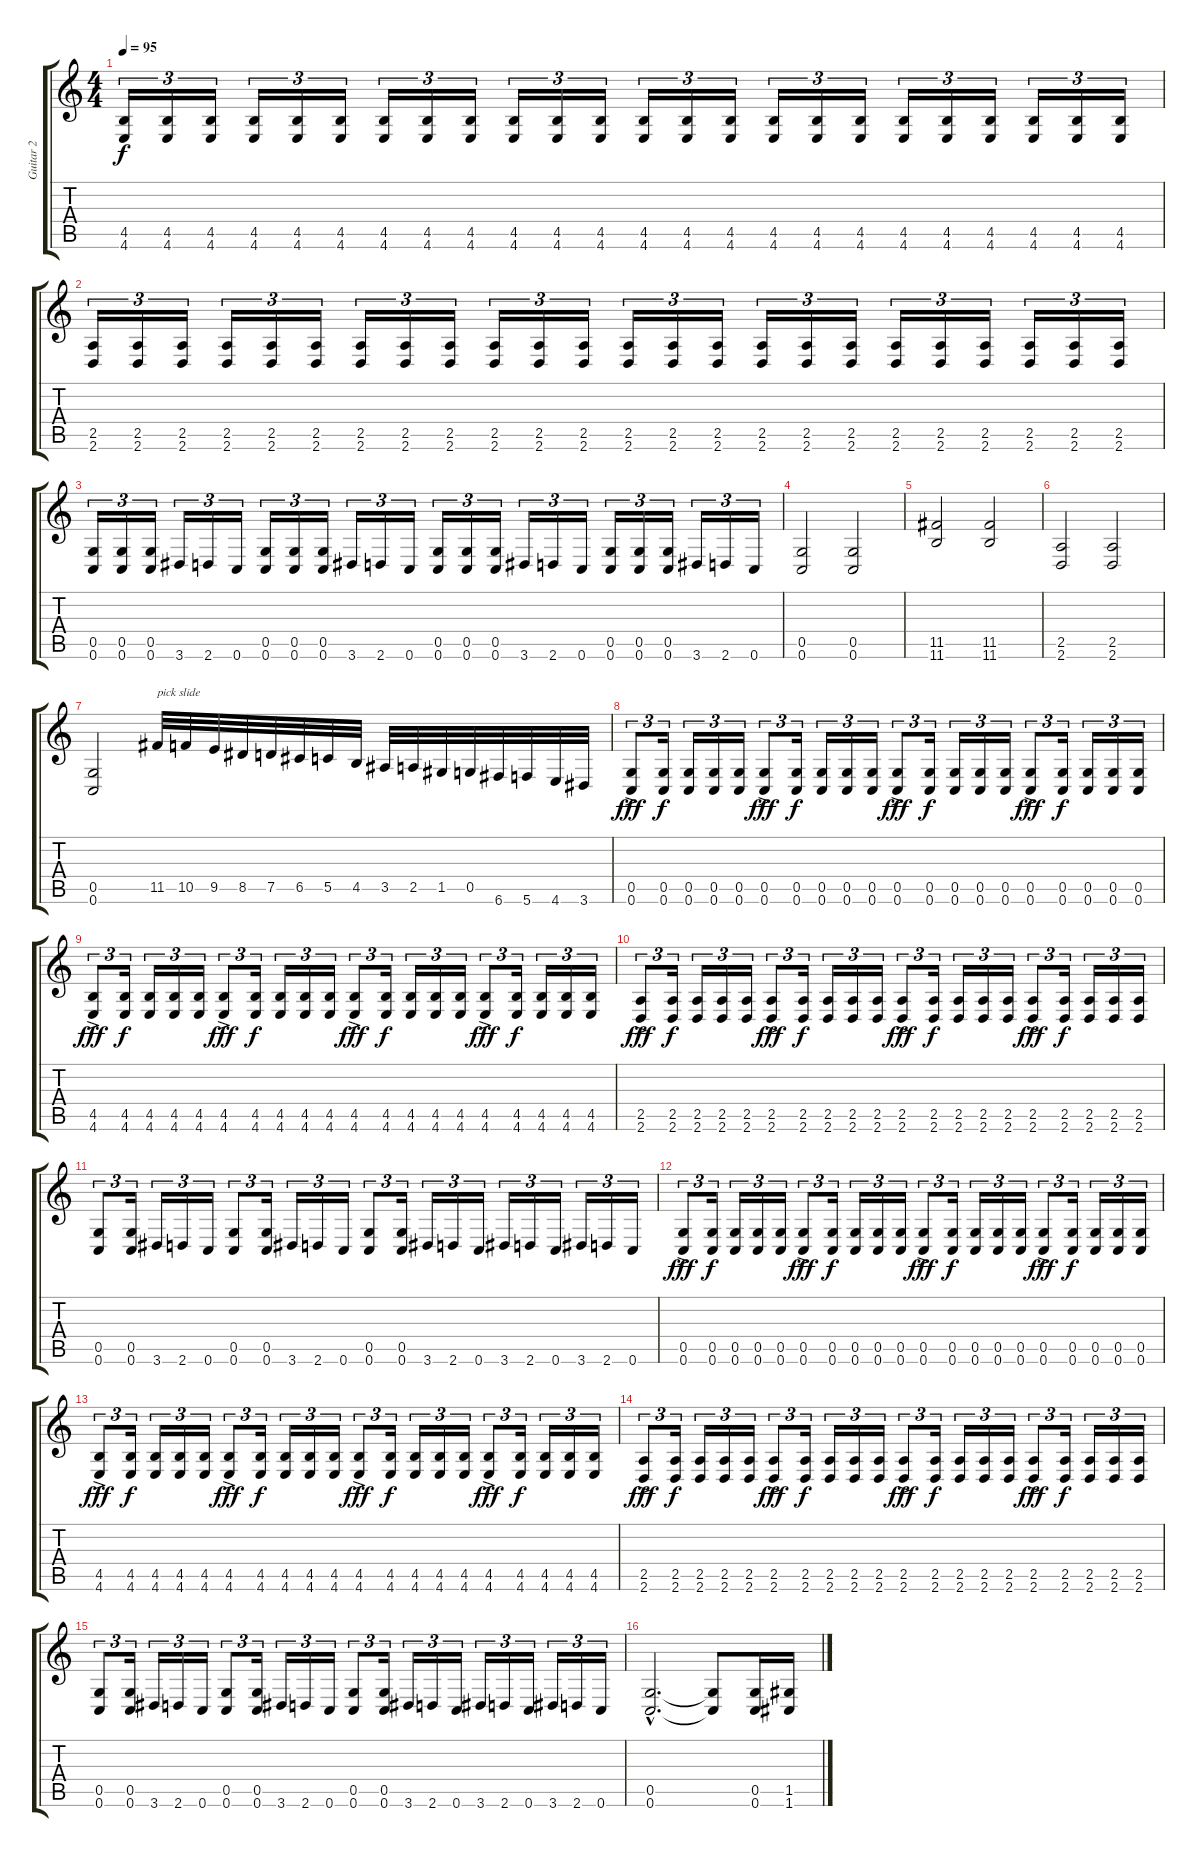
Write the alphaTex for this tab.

\track ("Guitar 2" "Guitar 2") {instrument distortionguitar}
\staff {score tabs}
\tuning (D4 A3 F3 C3 G2 C2) {hide}
\ts (4 4)
\tempo 95
\clef g2
\ks c
(4.5 4.6).16{tu (3 2) dy f} (4.5 4.6).16{tu (3 2)} (4.5 4.6).16{tu (3 2)} (4.5 4.6).16{tu (3 2)} (4.5 4.6).16{tu (3 2)} (4.5 4.6).16{tu (3 2)} (4.5 4.6).16{tu (3 2)} (4.5 4.6).16{tu (3 2)} (4.5 4.6).16{tu (3 2)} (4.5 4.6).16{tu (3 2)} (4.5 4.6).16{tu (3 2)} (4.5 4.6).16{tu (3 2)} (4.5 4.6).16{tu (3 2)} (4.5 4.6).16{tu (3 2)} (4.5 4.6).16{tu (3 2)} (4.5 4.6).16{tu (3 2)} (4.5 4.6).16{tu (3 2)} (4.5 4.6).16{tu (3 2)} (4.5 4.6).16{tu (3 2)} (4.5 4.6).16{tu (3 2)} (4.5 4.6).16{tu (3 2)} (4.5 4.6).16{tu (3 2)} (4.5 4.6).16{tu (3 2)} (4.5 4.6).16{tu (3 2)} |
(2.5 2.6).16{tu (3 2)} (2.5 2.6).16{tu (3 2)} (2.5 2.6).16{tu (3 2)} (2.5 2.6).16{tu (3 2)} (2.5 2.6).16{tu (3 2)} (2.5 2.6).16{tu (3 2)} (2.5 2.6).16{tu (3 2)} (2.5 2.6).16{tu (3 2)} (2.5 2.6).16{tu (3 2)} (2.5 2.6).16{tu (3 2)} (2.5 2.6).16{tu (3 2)} (2.5 2.6).16{tu (3 2)} (2.5 2.6).16{tu (3 2)} (2.5 2.6).16{tu (3 2)} (2.5 2.6).16{tu (3 2)} (2.5 2.6).16{tu (3 2)} (2.5 2.6).16{tu (3 2)} (2.5 2.6).16{tu (3 2)} (2.5 2.6).16{tu (3 2)} (2.5 2.6).16{tu (3 2)} (2.5 2.6).16{tu (3 2)} (2.5 2.6).16{tu (3 2)} (2.5 2.6).16{tu (3 2)} (2.5 2.6).16{tu (3 2)} |
(0.5 0.6).16{tu (3 2)} (0.5 0.6).16{tu (3 2)} (0.5 0.6).16{tu (3 2)} 3.6.16{tu (3 2)} 2.6.16{tu (3 2)} 0.6.16{tu (3 2)} (0.5 0.6).16{tu (3 2)} (0.5 0.6).16{tu (3 2)} (0.5 0.6).16{tu (3 2)} 3.6.16{tu (3 2)} 2.6.16{tu (3 2)} 0.6.16{tu (3 2)} (0.5 0.6).16{tu (3 2)} (0.5 0.6).16{tu (3 2)} (0.5 0.6).16{tu (3 2)} 3.6.16{tu (3 2)} 2.6.16{tu (3 2)} 0.6.16{tu (3 2)} (0.5 0.6).16{tu (3 2)} (0.5 0.6).16{tu (3 2)} (0.5 0.6).16{tu (3 2)} 3.6.16{tu (3 2)} 2.6.16{tu (3 2)} 0.6.16{tu (3 2)} |
(0.5 0.6).2 (0.5 0.6).2 |
(11.5 11.6).2 (11.5 11.6).2 |
(2.5 2.6).2 (2.5 2.6).2 |
(0.5 0.6).2 11.5.32{txt "pick slide"} 10.5.32 9.5.32 8.5.32 7.5.32 6.5.32 5.5.32 4.5.32 3.5.32 2.5.32 1.5.32 0.5.32 6.6.32 5.6.32 4.6.32 3.6.32 |
(0.5{ac} 0.6).8{tu (3 2) dy fff instrument overdrivenguitar} (0.5 0.6).16{tu (3 2) dy f} (0.5 0.6).16{tu (3 2)} (0.5 0.6).16{tu (3 2)} (0.5 0.6).16{tu (3 2)} (0.5{ac} 0.6).8{tu (3 2) dy fff} (0.5 0.6).16{tu (3 2) dy f} (0.5 0.6).16{tu (3 2)} (0.5 0.6).16{tu (3 2)} (0.5 0.6).16{tu (3 2)} (0.5{ac} 0.6).8{tu (3 2) dy fff} (0.5 0.6).16{tu (3 2) dy f} (0.5 0.6).16{tu (3 2)} (0.5 0.6).16{tu (3 2)} (0.5 0.6).16{tu (3 2)} (0.5{ac} 0.6).8{tu (3 2) dy fff} (0.5 0.6).16{tu (3 2) dy f} (0.5 0.6).16{tu (3 2)} (0.5 0.6).16{tu (3 2)} (0.5 0.6).16{tu (3 2)} |
(4.5{ac} 4.6).8{tu (3 2) dy fff} (4.5 4.6).16{tu (3 2) dy f} (4.5 4.6).16{tu (3 2)} (4.5 4.6).16{tu (3 2)} (4.5 4.6).16{tu (3 2)} (4.5{ac} 4.6).8{tu (3 2) dy fff} (4.5 4.6).16{tu (3 2) dy f} (4.5 4.6).16{tu (3 2)} (4.5 4.6).16{tu (3 2)} (4.5 4.6).16{tu (3 2)} (4.5{ac} 4.6).8{tu (3 2) dy fff} (4.5 4.6).16{tu (3 2) dy f} (4.5 4.6).16{tu (3 2)} (4.5 4.6).16{tu (3 2)} (4.5 4.6).16{tu (3 2)} (4.5{ac} 4.6).8{tu (3 2) dy fff} (4.5 4.6).16{tu (3 2) dy f} (4.5 4.6).16{tu (3 2)} (4.5 4.6).16{tu (3 2)} (4.5 4.6).16{tu (3 2)} |
(2.5{ac} 2.6).8{tu (3 2) dy fff} (2.5 2.6).16{tu (3 2) dy f} (2.5 2.6).16{tu (3 2)} (2.5 2.6).16{tu (3 2)} (2.5 2.6).16{tu (3 2)} (2.5{ac} 2.6).8{tu (3 2) dy fff} (2.5 2.6).16{tu (3 2) dy f} (2.5 2.6).16{tu (3 2)} (2.5 2.6).16{tu (3 2)} (2.5 2.6).16{tu (3 2)} (2.5{ac} 2.6).8{tu (3 2) dy fff} (2.5 2.6).16{tu (3 2) dy f} (2.5 2.6).16{tu (3 2)} (2.5 2.6).16{tu (3 2)} (2.5 2.6).16{tu (3 2)} (2.5{ac} 2.6).8{tu (3 2) dy fff} (2.5 2.6).16{tu (3 2) dy f} (2.5 2.6).16{tu (3 2)} (2.5 2.6).16{tu (3 2)} (2.5 2.6).16{tu (3 2)} |
(0.5 0.6).8{tu (3 2)} (0.5 0.6).16{tu (3 2)} 3.6.16{tu (3 2)} 2.6.16{tu (3 2)} 0.6.16{tu (3 2)} (0.5 0.6).8{tu (3 2)} (0.5 0.6).16{tu (3 2)} 3.6.16{tu (3 2)} 2.6.16{tu (3 2)} 0.6.16{tu (3 2)} (0.5 0.6).8{tu (3 2)} (0.5 0.6).16{tu (3 2)} 3.6.16{tu (3 2)} 2.6.16{tu (3 2)} 0.6.16{tu (3 2)} 3.6.16{tu (3 2)} 2.6.16{tu (3 2)} 0.6.16{tu (3 2)} 3.6.16{tu (3 2)} 2.6.16{tu (3 2)} 0.6.16{tu (3 2)} |
(0.5{ac} 0.6).8{tu (3 2) dy fff instrument overdrivenguitar} (0.5 0.6).16{tu (3 2) dy f} (0.5 0.6).16{tu (3 2)} (0.5 0.6).16{tu (3 2)} (0.5 0.6).16{tu (3 2)} (0.5{ac} 0.6).8{tu (3 2) dy fff} (0.5 0.6).16{tu (3 2) dy f} (0.5 0.6).16{tu (3 2)} (0.5 0.6).16{tu (3 2)} (0.5 0.6).16{tu (3 2)} (0.5{ac} 0.6).8{tu (3 2) dy fff} (0.5 0.6).16{tu (3 2) dy f} (0.5 0.6).16{tu (3 2)} (0.5 0.6).16{tu (3 2)} (0.5 0.6).16{tu (3 2)} (0.5{ac} 0.6).8{tu (3 2) dy fff} (0.5 0.6).16{tu (3 2) dy f} (0.5 0.6).16{tu (3 2)} (0.5 0.6).16{tu (3 2)} (0.5 0.6).16{tu (3 2)} |
(4.5{ac} 4.6).8{tu (3 2) dy fff} (4.5 4.6).16{tu (3 2) dy f} (4.5 4.6).16{tu (3 2)} (4.5 4.6).16{tu (3 2)} (4.5 4.6).16{tu (3 2)} (4.5{ac} 4.6).8{tu (3 2) dy fff} (4.5 4.6).16{tu (3 2) dy f} (4.5 4.6).16{tu (3 2)} (4.5 4.6).16{tu (3 2)} (4.5 4.6).16{tu (3 2)} (4.5{ac} 4.6).8{tu (3 2) dy fff} (4.5 4.6).16{tu (3 2) dy f} (4.5 4.6).16{tu (3 2)} (4.5 4.6).16{tu (3 2)} (4.5 4.6).16{tu (3 2)} (4.5{ac} 4.6).8{tu (3 2) dy fff} (4.5 4.6).16{tu (3 2) dy f} (4.5 4.6).16{tu (3 2)} (4.5 4.6).16{tu (3 2)} (4.5 4.6).16{tu (3 2)} |
(2.5{ac} 2.6).8{tu (3 2) dy fff} (2.5 2.6).16{tu (3 2) dy f} (2.5 2.6).16{tu (3 2)} (2.5 2.6).16{tu (3 2)} (2.5 2.6).16{tu (3 2)} (2.5{ac} 2.6).8{tu (3 2) dy fff} (2.5 2.6).16{tu (3 2) dy f} (2.5 2.6).16{tu (3 2)} (2.5 2.6).16{tu (3 2)} (2.5 2.6).16{tu (3 2)} (2.5{ac} 2.6).8{tu (3 2) dy fff} (2.5 2.6).16{tu (3 2) dy f} (2.5 2.6).16{tu (3 2)} (2.5 2.6).16{tu (3 2)} (2.5 2.6).16{tu (3 2)} (2.5{ac} 2.6).8{tu (3 2) dy fff} (2.5 2.6).16{tu (3 2) dy f} (2.5 2.6).16{tu (3 2)} (2.5 2.6).16{tu (3 2)} (2.5 2.6).16{tu (3 2)} |
(0.5 0.6).8{tu (3 2)} (0.5 0.6).16{tu (3 2)} 3.6.16{tu (3 2)} 2.6.16{tu (3 2)} 0.6.16{tu (3 2)} (0.5 0.6).8{tu (3 2)} (0.5 0.6).16{tu (3 2)} 3.6.16{tu (3 2)} 2.6.16{tu (3 2)} 0.6.16{tu (3 2)} (0.5 0.6).8{tu (3 2)} (0.5 0.6).16{tu (3 2)} 3.6.16{tu (3 2)} 2.6.16{tu (3 2)} 0.6.16{tu (3 2)} 3.6.16{tu (3 2)} 2.6.16{tu (3 2)} 0.6.16{tu (3 2)} 3.6.16{tu (3 2)} 2.6.16{tu (3 2)} 0.6.16{tu (3 2)} |
(0.5{hac} 0.6{hac}).2{d} (0.5{t} 0.6{t}).8 (0.5 0.6).16 (1.5 1.6).16
